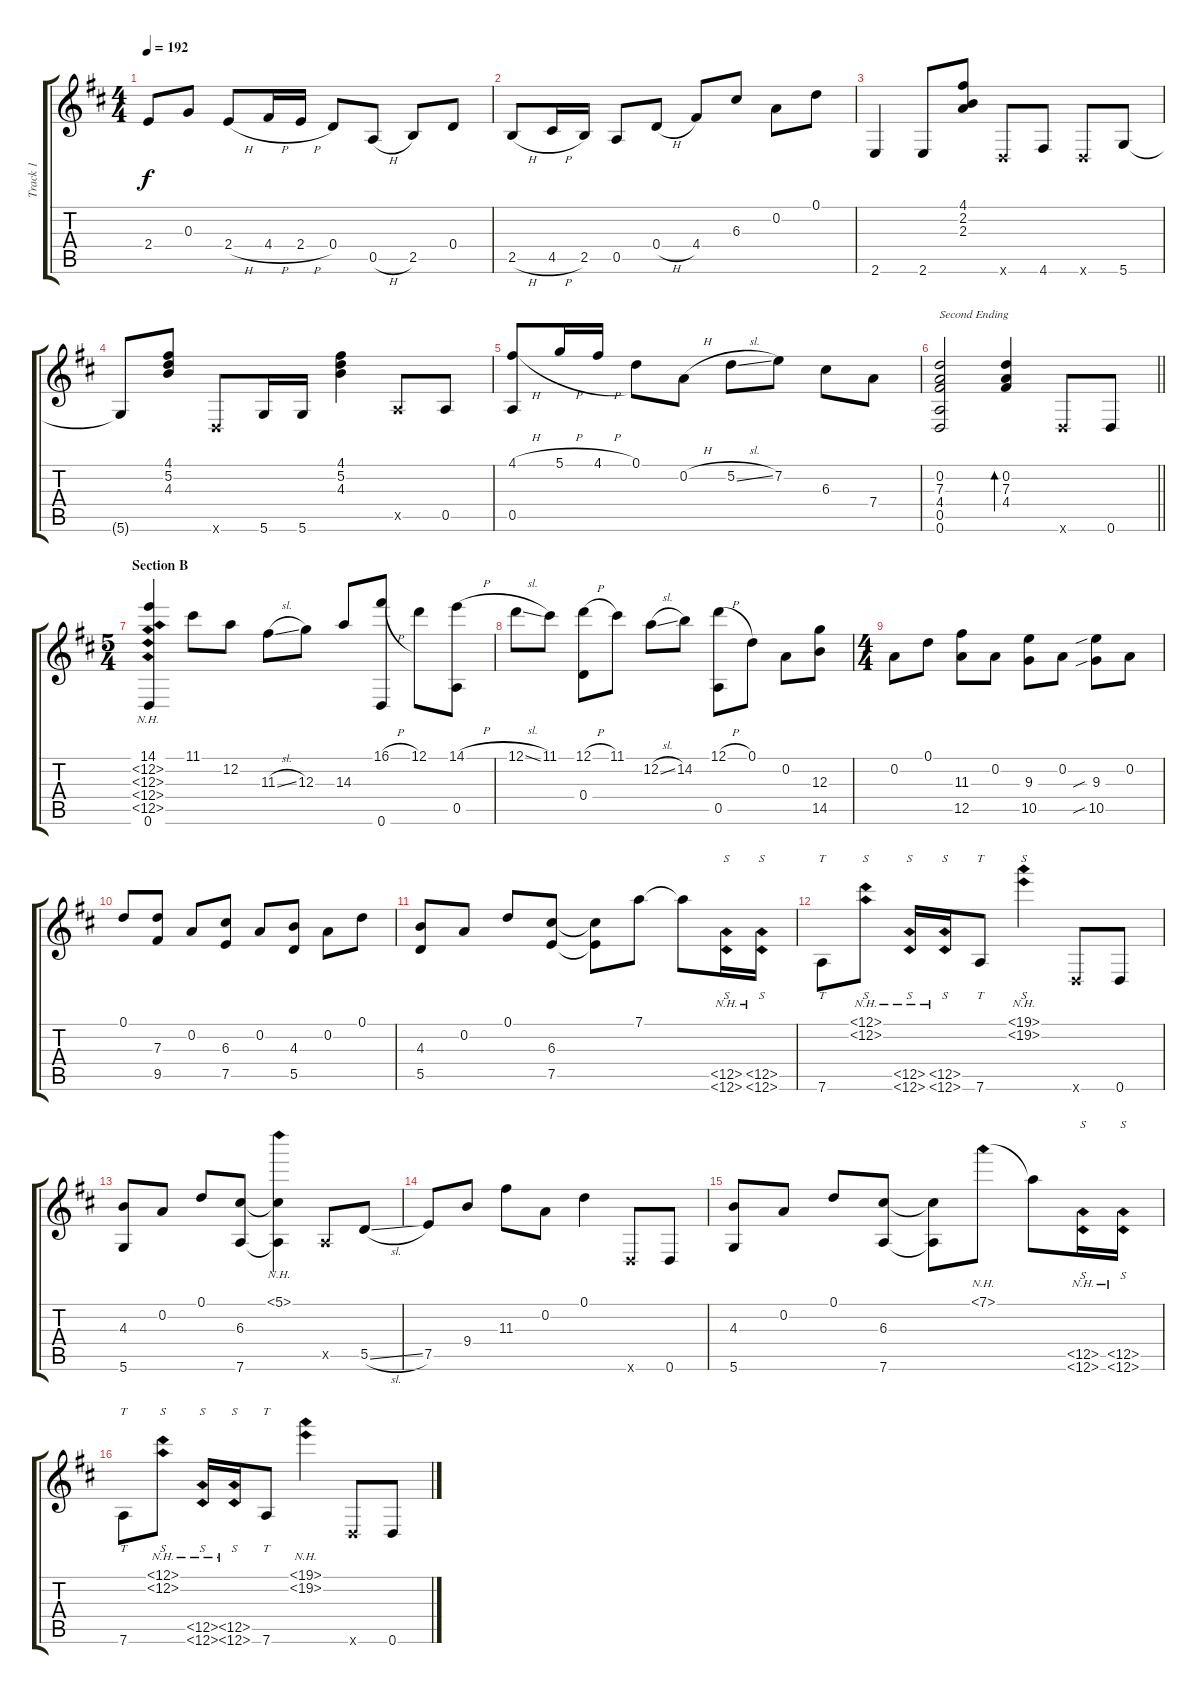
\track ("Track 1" "Track 1") {instrument acousticguitarsteel}
\staff {score tabs}
\tuning (D4 A3 G3 D3 A2 D2) {hide}
\ts (4 4)
\tempo 192
\clef g2
\ks d
2.4.8{dy f} 0.3.8 2.4{h}.8 4.4{h}.16 2.4{h}.16 0.4.8 0.5{h}.8 2.5.8 0.4.8 |
2.5{h}.8 4.5{h}.16 2.5.16 0.5.8 0.4{h}.8 4.4.8 6.3.8 0.2.8 0.1.8 |
2.6.4 2.6.8 (4.1 2.2 2.3).8 0.6{x}.8 4.6.8 0.6{x}.8 5.6.8 |
5.6{t}.8 (4.1 5.2 4.3).8 0.6{x}.8 5.6.16 5.6.16 (4.1 5.2 4.3).4 0.5{x}.8 0.5.8 |
(4.1{h} 0.5).8 5.1{h}.16 4.1{h}.16 0.1.8 0.2{h}.8 5.2{sl}.8 7.2.8 6.3.8 7.4.8 |
\barLineRight lightlight
(0.2 7.3 4.4 0.5 0.6).2{txt "Second Ending"} (0.2 7.3 4.4).4{bd 60} 0.6{x}.8 0.6.8 |
\ts (5 4)
\section ("" "Section B")
(14.1 12.2{nh} 12.3{nh} 12.4{nh} 12.5{nh} 0.6).4 11.1.8 12.2.8 11.3{sl}.8 12.3.8 14.3.8 (16.1{h} 0.6).8 12.1.8 (14.1{h} 0.5).8 |
12.1{sl}.8 11.1.8 (12.1{h} 0.4).8 11.1.8 12.2{sl}.8 14.2.8 (12.1{h} 0.5).8 0.1.8 0.2.8 (12.3 14.5).8 |
\ts (4 4)
0.2.8 0.1.8 (11.3 12.5).8 0.2.8 (9.3 10.5).8 0.2.8 (9.3{sib} 10.5{sib}).8 0.2.8 |
0.1.8 (7.3 9.5).8 0.2.8 (6.3 7.5).8 0.2.8 (4.3 5.5).8 0.2.8 0.1.8 |
(4.3 5.5).8 0.2.8 0.1.8 (6.3 7.5).8 (6.3{t} 7.5{t}).8 7.1.8 7.1{t}.8 (12.5{nh} 12.6{nh}).16{s} (12.5{nh} 12.6{nh}).16{s} |
7.6.8{tt} (12.1{nh} 12.2{nh}).8{s} (12.5{nh} 12.6{nh}).16{s} (12.5{nh} 12.6{nh}).16{s} 7.6.8{tt} (19.1{nh} 19.2{nh}).4{s} 0.6{x}.8 0.6.8 |
(4.3 5.6).8 0.2.8 0.1.8 (6.3 7.6).8 (5.1{nh} 6.3{t} 7.6{t}).4 0.5{x}.8 5.5{sl}.8 |
7.5.8 9.4.8 11.3.8 0.2.8 0.1.4 0.6{x}.8 0.6.8 |
(4.3 5.6).8 0.2.8 0.1.8 (6.3 7.6).8 (6.3{t} 7.6{t}).8 7.1{nh}.8 7.1{t}.8 (12.5{nh} 12.6{nh}).16{s} (12.5{nh} 12.6{nh}).16{s} |
7.6.8{tt} (12.1{nh} 12.2{nh}).8{s} (12.5{nh} 12.6{nh}).16{s} (12.5{nh} 12.6{nh}).16{s} 7.6.8{tt} (19.1{nh} 19.2{nh}).4 0.6{x}.8 0.6.8
